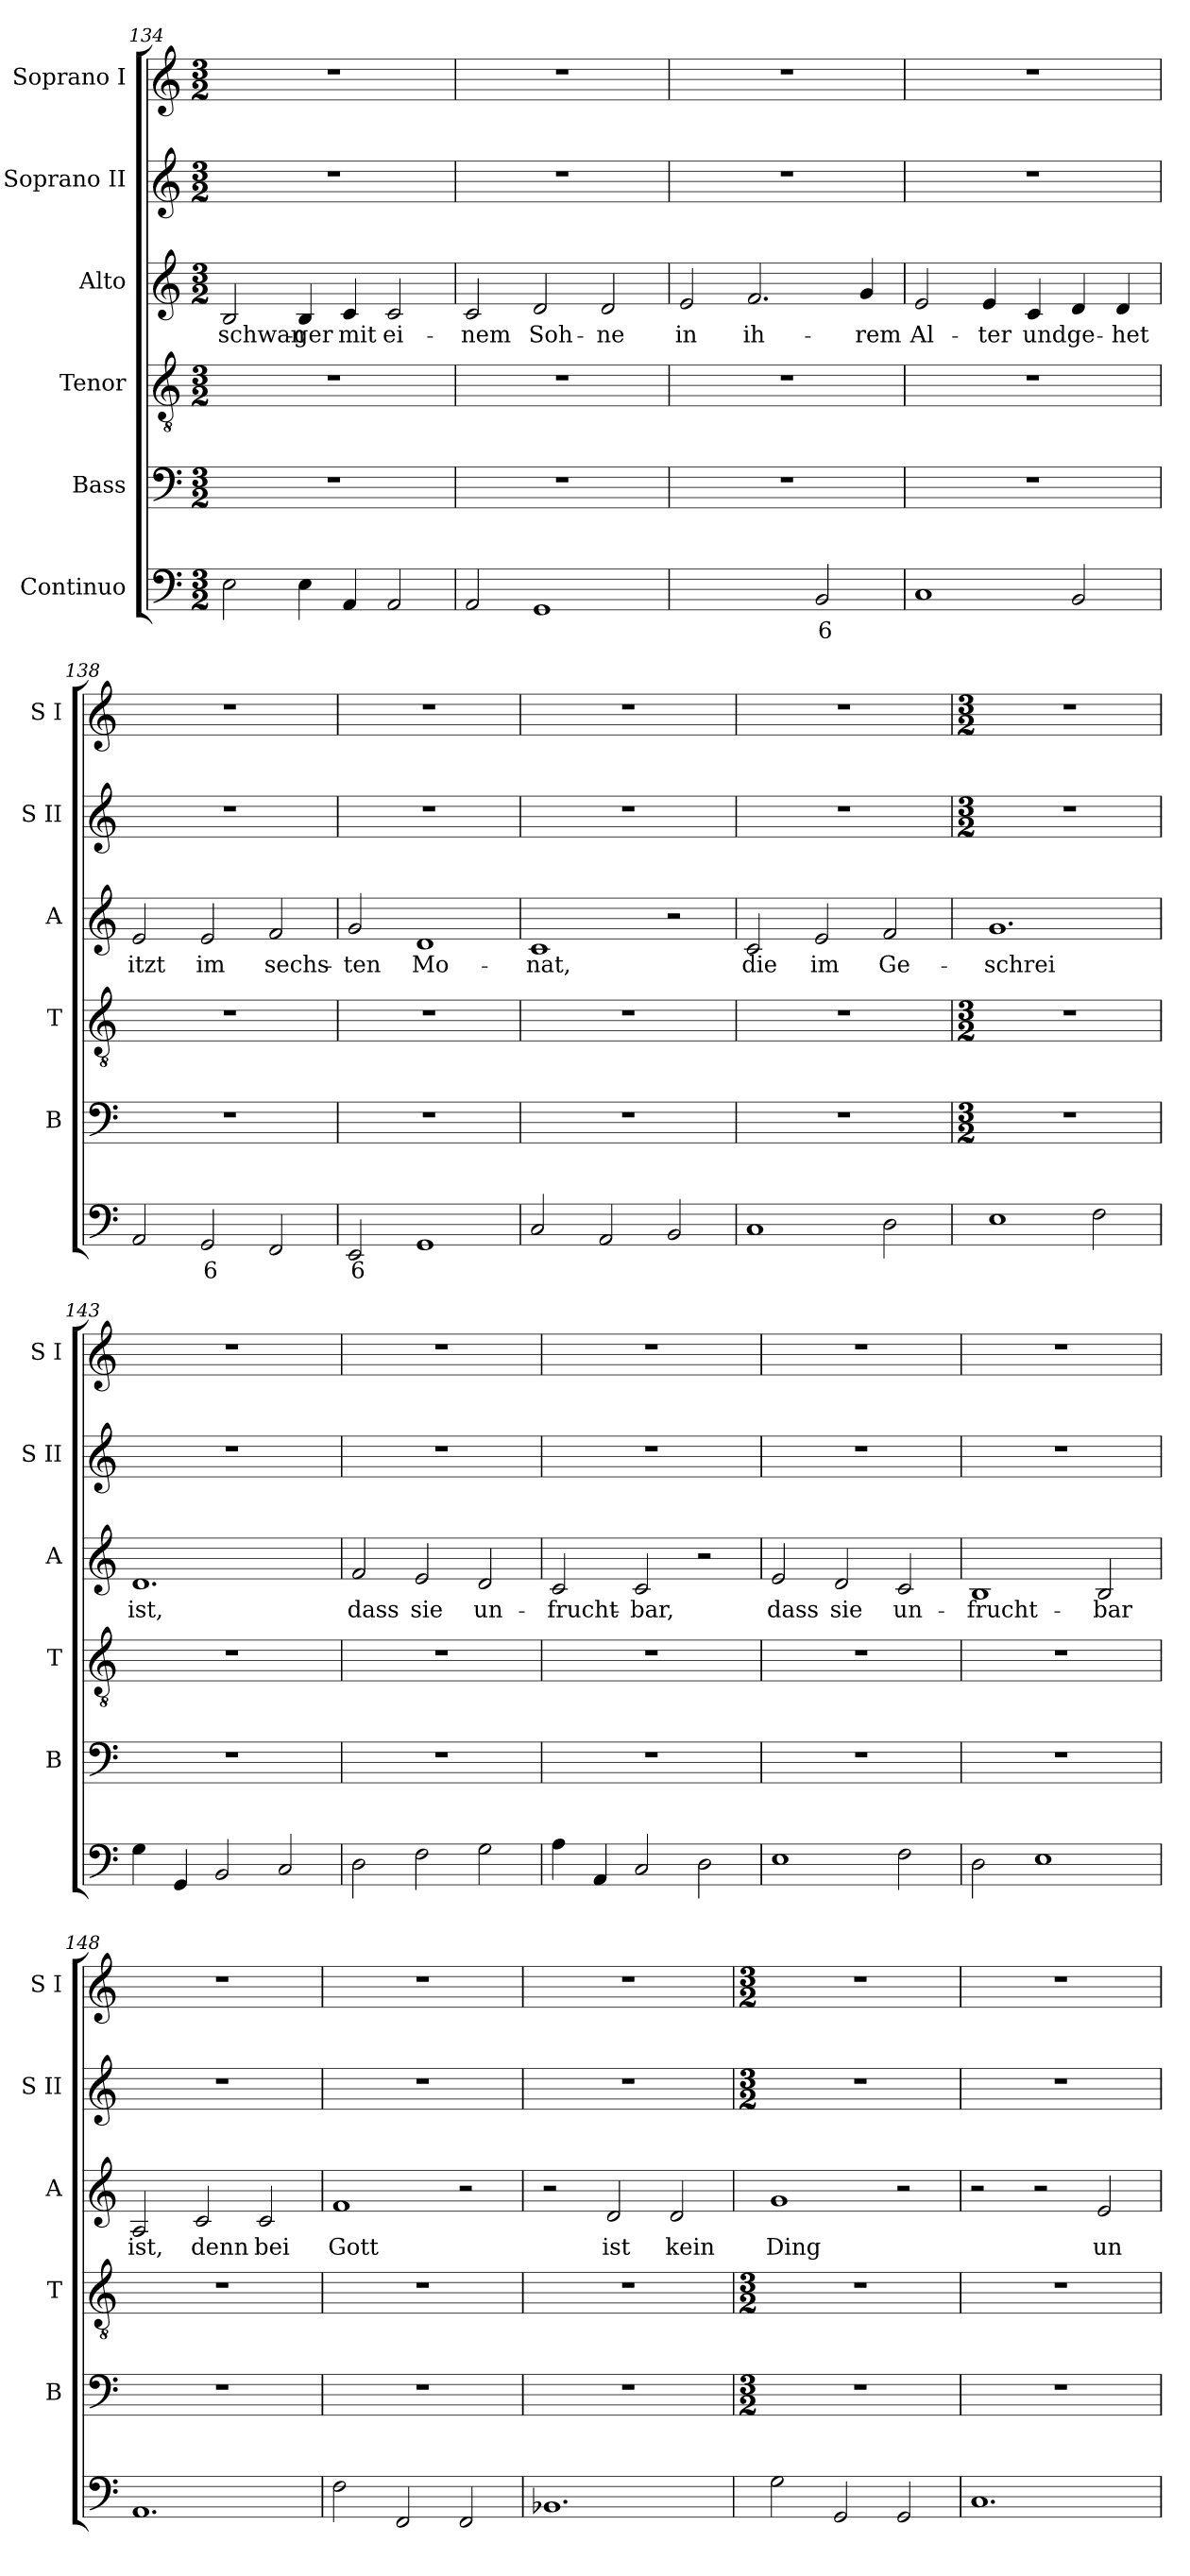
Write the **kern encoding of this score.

**kern	**text	**kern	**kern	**kern	**text	**kern	**kern
*part6	*part6	*part5	*part4	*part3	*part3	*part2	*part1
*staff6	*staff6	*staff5	*staff4	*staff3	*staff3	*staff2	*staff1
*I"Continuo	*	*I"Bass	*I"Tenor	*I"Alto	*	*I"Soprano II	*I"Soprano I
*	*	*I'B	*I'T	*I'A	*	*I'S II	*I'S I
!!LO:LB:g=z
*clefF4	*	*clefF4	*clefGv2	*clefG2	*	*clefG2	*clefG2
*k[]	*	*k[]	*k[]	*k[]	*	*k[]	*k[]
*C:	*	*C:	*C:	*C:	*	*C:	*C:
*M3/2	*	*M3/2	*M3/2	*M3/2	*	*M3/2	*M3/2
=134	=134	=134	=134	=134	=134	=134	=134
!	!	!	!	!	!LO:LY:b	!	!
2E	.	1.r	1.r	2B	schwan-	1.r	1.r
!	!	!	!	!	!LO:LY:b	!	!
4E	.	.	.	4B	-ger	.	.
!	!	!	!	!	!LO:LY:b	!	!
4AA	.	.	.	4c	mit	.	.
!	!	!	!	!	!LO:LY:b	!	!
2AA	.	.	.	2c	ei-	.	.
=135	=135	=135	=135	=135	=135	=135	=135
!	!	!	!	!	!LO:LY:b	!	!
2AA	.	1.r	1.r	2c	-nem	1.r	1.r
!	!	!	!	!	!LO:LY:b	!	!
1GG	.	.	.	2d	Soh-	.	.
!	!	!	!	!	!LO:LY:b	!	!
.	.	.	.	2d	-ne	.	.
=136	=136	=136	=136	=136	=136	=136	=136
!	!LO:LY:b	!	!	!	!LO:LY:b	!	!
[2Cyy	3	1.r	1.r	2e	in	1.r	1.r
!	!LO:LY:b	!	!	!	!LO:LY:b	!	!
2Cyy]	4	.	.	2.f	ih-	.	.
!	!LO:LY:b	!	!	!	!	!	!
2BB	6	.	.	.	.	.	.
!	!	!	!	!	!LO:LY:b	!	!
.	.	.	.	4g	-rem	.	.
=137	=137	=137	=137	=137	=137	=137	=137
!	!	!	!	!	!LO:LY:b	!	!
1C	.	1.r	1.r	2e	Al-	1.r	1.r
!	!	!	!	!	!LO:LY:b	!	!
.	.	.	.	4e	-ter	.	.
!	!	!	!	!	!LO:LY:b	!	!
.	.	.	.	4c	und	.	.
!	!	!	!	!	!LO:LY:b	!	!
2BB	.	.	.	4d	ge-	.	.
!	!	!	!	!	!LO:LY:b	!	!
.	.	.	.	4d	-het	.	.
=138	=138	=138	=138	=138	=138	=138	=138
!	!	!	!	!	!LO:LY:b	!	!
2AA	.	1.r	1.r	2e	itzt	1.r	1.r
!	!LO:LY:b	!	!	!	!LO:LY:b	!	!
2GG	6	.	.	2e	im	.	.
!	!	!	!	!	!LO:LY:b	!	!
2FF	.	.	.	2f	sechs-	.	.
=139	=139	=139	=139	=139	=139	=139	=139
!	!LO:LY:b	!	!	!	!LO:LY:b	!	!
2EE	6	1.r	1.r	2g	-ten	1.r	1.r
!	!	!	!	!	!LO:LY:b	!	!
1GG	.	.	.	1d	Mo-	.	.
=140	=140	=140	=140	=140	=140	=140	=140
!	!	!	!	!	!LO:LY:b	!	!
2C	.	1.r	1.r	1c	-nat,	1.r	1.r
2AA	.	.	.	.	.	.	.
2BB	.	.	.	2r	.	.	.
=141	=141	=141	=141	=141	=141	=141	=141
!	!	!	!	!	!LO:LY:b	!	!
1C	.	1.r	1.r	2c	die	1.r	1.r
!	!	!	!	!	!LO:LY:b	!	!
.	.	.	.	2e	im	.	.
!	!	!	!	!	!LO:LY:b	!	!
2D	.	.	.	2f	Ge-	.	.
!!LO:LB:g=z
=142	=142	=142	=142	=142	=142	=142	=142
*	*	*M3/2	*M3/2	*	*	*M3/2	*M3/2
!	!	!	!	!	!LO:LY:b	!	!
1E	.	1.r	1.r	1.g	-schrei	1.r	1.r
2F	.	.	.	.	.	.	.
=143	=143	=143	=143	=143	=143	=143	=143
!	!	!	!	!	!LO:LY:b	!	!
4G	.	1.r	1.r	1.d	ist,	1.r	1.r
4GG	.	.	.	.	.	.	.
2BB	.	.	.	.	.	.	.
2C	.	.	.	.	.	.	.
=144	=144	=144	=144	=144	=144	=144	=144
!	!	!	!	!	!LO:LY:b	!	!
2D	.	1.r	1.r	2f	dass	1.r	1.r
!	!	!	!	!	!LO:LY:b	!	!
2F	.	.	.	2e	sie	.	.
!	!	!	!	!	!LO:LY:b	!	!
2G	.	.	.	2d	un-	.	.
=145	=145	=145	=145	=145	=145	=145	=145
!	!	!	!	!	!LO:LY:b	!	!
4A	.	1.r	1.r	2c	-frucht-	1.r	1.r
4AA	.	.	.	.	.	.	.
!	!	!	!	!	!LO:LY:b	!	!
2C	.	.	.	2c	-bar,	.	.
2D	.	.	.	2r	.	.	.
=146	=146	=146	=146	=146	=146	=146	=146
!	!	!	!	!	!LO:LY:b	!	!
1E	.	1.r	1.r	2e	dass	1.r	1.r
!	!	!	!	!	!LO:LY:b	!	!
.	.	.	.	2d	sie	.	.
!	!	!	!	!	!LO:LY:b	!	!
2F	.	.	.	2c	un-	.	.
=147	=147	=147	=147	=147	=147	=147	=147
!	!	!	!	!	!LO:LY:b	!	!
2D	.	1.r	1.r	1B	-frucht-	1.r	1.r
1E	.	.	.	.	.	.	.
!	!	!	!	!	!LO:LY:b	!	!
.	.	.	.	2B	-bar	.	.
=148	=148	=148	=148	=148	=148	=148	=148
!	!	!	!	!	!LO:LY:b	!	!
1.AA	.	1.r	1.r	2A	ist,	1.r	1.r
!	!	!	!	!	!LO:LY:b	!	!
.	.	.	.	2c	denn	.	.
!	!	!	!	!	!LO:LY:b	!	!
.	.	.	.	2c	bei	.	.
=149	=149	=149	=149	=149	=149	=149	=149
!	!	!	!	!	!LO:LY:b	!	!
2F	.	1.r	1.r	1f	Gott	1.r	1.r
2FF	.	.	.	.	.	.	.
2FF	.	.	.	2r	.	.	.
=150	=150	=150	=150	=150	=150	=150	=150
1.BB-X	.	1.r	1.r	2r	.	1.r	1.r
!	!	!	!	!	!LO:LY:b	!	!
.	.	.	.	2d	ist	.	.
!	!	!	!	!	!LO:LY:b	!	!
.	.	.	.	2d	kein	.	.
!!LO:LB:g=z
=151	=151	=151	=151	=151	=151	=151	=151
*	*	*	*	*	*	*k[]	*
*	*	*	*	*	*	*C:	*
*	*	*M3/2	*M3/2	*	*	*M3/2	*M3/2
!	!	!	!	!	!LO:LY:b	!LO:N:vis=1	!
2G	.	1.r	1.r	1g	Ding	1.r	1.r
2GG	.	.	.	.	.	.	.
2GG	.	.	.	2r	.	.	.
=152	=152	=152	=152	=152	=152	=152	=152
!	!	!	!	!	!	!LO:N:vis=1	!
1.C	.	1.r	1.r	2r	.	1.r	1.r
.	.	.	.	2r	.	.	.
!	!	!	!	!	!LO:LY:b	!	!
.	.	.	.	2e	un-	.	.
=	=	=	=	=	=	=	=
*-	*-	*-	*-	*-	*-	*-	*-
